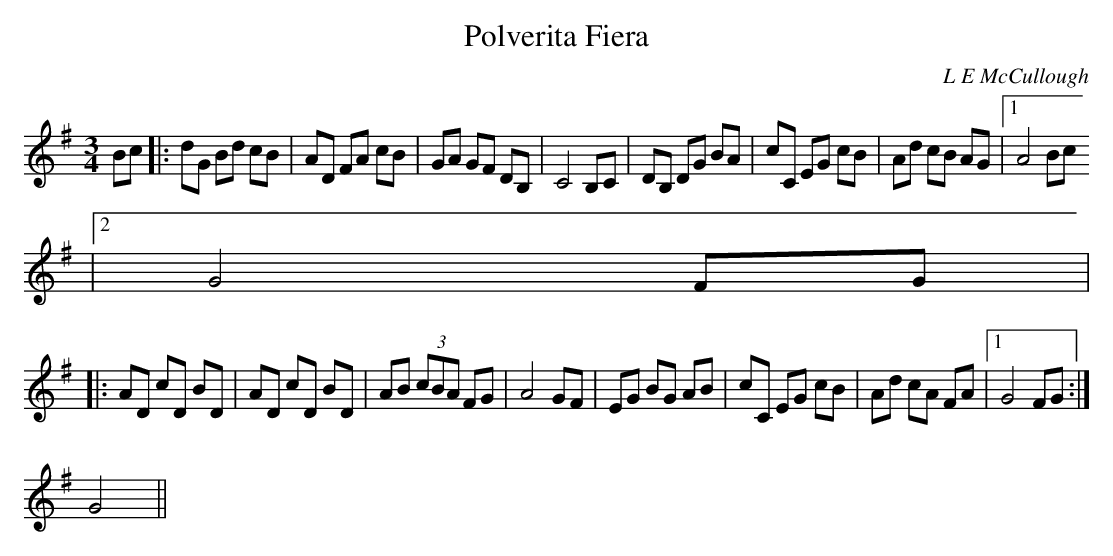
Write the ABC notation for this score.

X:1
T:Polverita Fiera
M:3/4
L:1/8
C:L E McCullough
K:G
Bc|:dG Bd cB|AD FA cB|GA GF DB,|C4B,C|DB, DG BA|cC EG cB|Ad cB AG|1A4 Bc
|2G4FG|
|:AD cD BD|AD cD BD|AB (3cBA FG|A4GF|EG BG AB|cC EG cB|Ad cA FA|1G4 FG:|
2G4||
